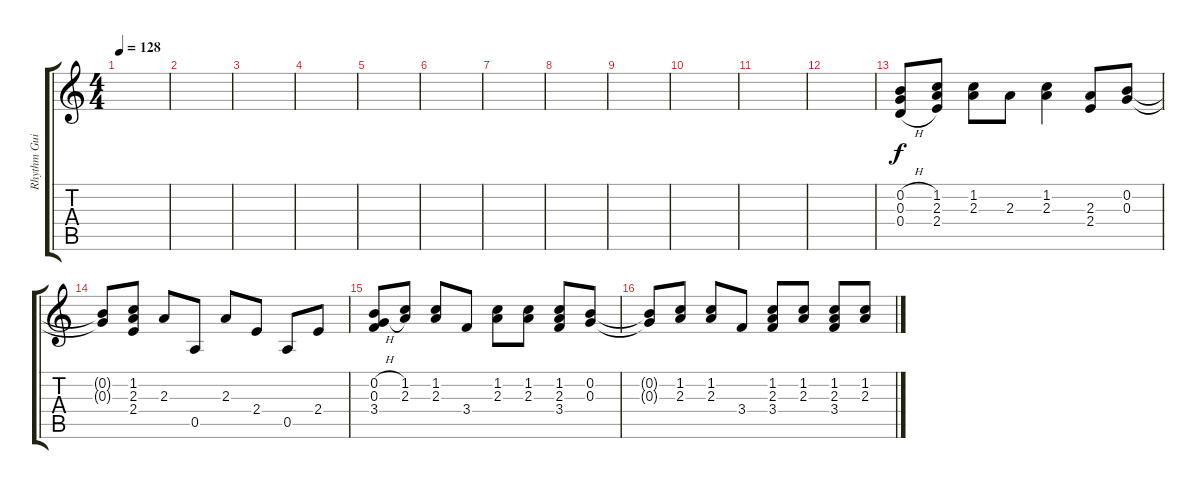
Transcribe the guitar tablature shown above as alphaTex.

\track ("Rhythm Guitar" "Rhythm Gui") {instrument electricguitarclean}
\staff {score tabs}
\tuning (E4 B3 G3 D3 A2 E2) {hide}
\ts (4 4)
\tempo 128
\clef g2
\ks c
|
|
|
|
|
|
|
|
|
|
|
|
(0.2{h} 0.3 0.4{h}).8 (1.2 2.3 2.4).8 (1.2 2.3).8 2.3.8 (1.2 2.3).4 (2.3 2.4).8 (0.2 0.3).8 |
(0.2{t} 0.3{t}).8 (1.2 2.3 2.4).8 2.3.8 0.5.8 2.3.8 2.4.8 0.5.8 2.4.8 |
(0.2{h} 0.3{h} 3.4).8 (1.2 2.3).8 (1.2 2.3).8 3.4.8 (1.2 2.3).8 (1.2 2.3).8 (1.2 2.3 3.4).8 (0.2 0.3).8 |
(0.2{t} 0.3{t}).8 (1.2 2.3).8 (1.2 2.3).8 3.4.8 (1.2 2.3 3.4).8 (1.2 2.3).8 (1.2 2.3 3.4).8 (1.2 2.3).8
